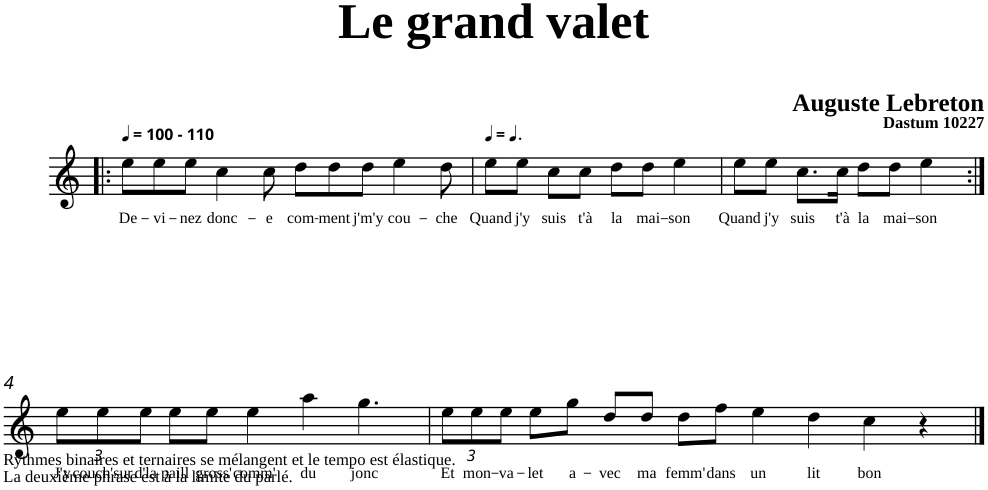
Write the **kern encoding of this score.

**kern	**text
*part1	*part1
*staff1	*staff1
*clefG2	*
*k[]	*
=1!|:	=1!|:
!LO:TX:a:B:t=- 110	!
!	!LO:LY:b
8ee\L	De-
!	!LO:LY:b
8ee\	-vi-
!	!LO:LY:b
8ee\J	-nez
!	!LO:LY:b
4cc\	donc-
!	!LO:LY:b
8cc\	-e
!	!LO:LY:b
8dd\L	com-
!	!LO:LY:b
8dd\	-ment
!	!LO:LY:b
8dd\J	j'm'y
!	!LO:LY:b
4ee\	cou-
!	!LO:LY:b
8dd\	-che
=2	=2
*MM150	*
!	!LO:LY:b
8ee\L	Quand
!	!LO:LY:b
8ee\J	j'y
!	!LO:LY:b
8cc\L	suis
!	!LO:LY:b
8cc\J	t'à
!	!LO:LY:b
8dd\L	la
!	!LO:LY:b
8dd\J	mai-
!	!LO:LY:b
4ee\	-son
=3	=3
!	!LO:LY:b
8ee\L	Quand
!	!LO:LY:b
8ee\J	j'y
!	!LO:LY:b
8.cc\L	suis
!	!LO:LY:b
16cc\Jk	t'à
!	!LO:LY:b
8dd\L	la
!	!LO:LY:b
8dd\J	mai-
!	!LO:LY:b
4ee\	-son
!!LO:LB:g=z
=4:|!	=4:|!
*Xbrackettup	*
!	!LO:LY:b
12ee\L	J'y
!	!LO:LY:b
12ee\	couch'sur
!	!LO:LY:b
12ee\J	d'la
!	!LO:LY:b
8ee\L	paill
!	!LO:LY:b
8ee\J	gross'
!	!LO:LY:b
4ee\	comm'
!	!LO:LY:b
4aa\	du
!	!LO:LY:b
4.gg\	jonc
=5	=5
!	!LO:LY:b
12ee\L	Et
!	!LO:LY:b
12ee\	mon-
!	!LO:LY:b
12ee\J	-va-
!	!LO:LY:b
8ee\L	-let
!	!LO:LY:b
8gg\J	a-
!	!LO:LY:b
8dd/L	-vec
!	!LO:LY:b
8dd/J	ma
!	!LO:LY:b
8dd\L	femm'
!	!LO:LY:b
8ff\J	dans
!	!LO:LY:b
4ee\	un
!	!LO:LY:b
4dd\	lit
!	!LO:LY:b
4cc\	bon
4r	.
==	==
*-	*-
